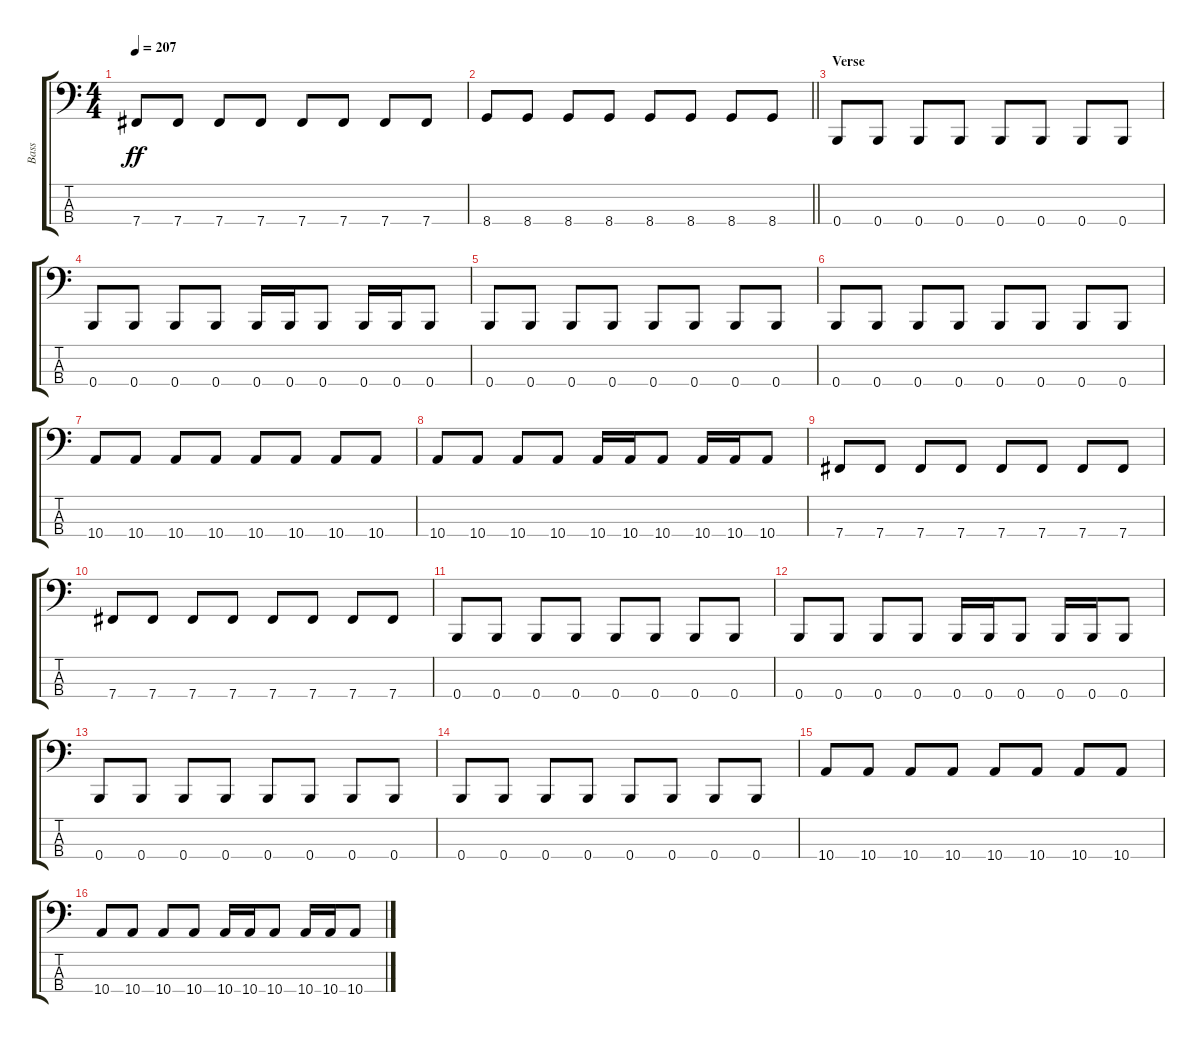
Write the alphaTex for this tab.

\track ("Bass" "Bass") {instrument electricbassfinger}
\staff {score tabs}
\tuning (D2 A1 E1 B0) {hide}
\ts (4 4)
\tempo 207
\clef f4
\ks c
7.4.8{dy ff} 7.4.8 7.4.8 7.4.8 7.4.8 7.4.8 7.4.8 7.4.8 |
\barLineRight lightlight
8.4.8 8.4.8 8.4.8 8.4.8 8.4.8 8.4.8 8.4.8 8.4.8 |
\section ("" "Verse")
0.4.8 0.4.8 0.4.8 0.4.8 0.4.8 0.4.8 0.4.8 0.4.8 |
0.4.8 0.4.8 0.4.8 0.4.8 0.4.16 0.4.16 0.4.8 0.4.16 0.4.16 0.4.8 |
0.4.8 0.4.8 0.4.8 0.4.8 0.4.8 0.4.8 0.4.8 0.4.8 |
0.4.8 0.4.8 0.4.8 0.4.8 0.4.8 0.4.8 0.4.8 0.4.8 |
10.4.8 10.4.8 10.4.8 10.4.8 10.4.8 10.4.8 10.4.8 10.4.8 |
10.4.8 10.4.8 10.4.8 10.4.8 10.4.16 10.4.16 10.4.8 10.4.16 10.4.16 10.4.8 |
7.4.8 7.4.8 7.4.8 7.4.8 7.4.8 7.4.8 7.4.8 7.4.8 |
7.4.8 7.4.8 7.4.8 7.4.8 7.4.8 7.4.8 7.4.8 7.4.8 |
0.4.8 0.4.8 0.4.8 0.4.8 0.4.8 0.4.8 0.4.8 0.4.8 |
0.4.8 0.4.8 0.4.8 0.4.8 0.4.16 0.4.16 0.4.8 0.4.16 0.4.16 0.4.8 |
0.4.8 0.4.8 0.4.8 0.4.8 0.4.8 0.4.8 0.4.8 0.4.8 |
0.4.8 0.4.8 0.4.8 0.4.8 0.4.8 0.4.8 0.4.8 0.4.8 |
10.4.8 10.4.8 10.4.8 10.4.8 10.4.8 10.4.8 10.4.8 10.4.8 |
10.4.8 10.4.8 10.4.8 10.4.8 10.4.16 10.4.16 10.4.8 10.4.16 10.4.16 10.4.8
